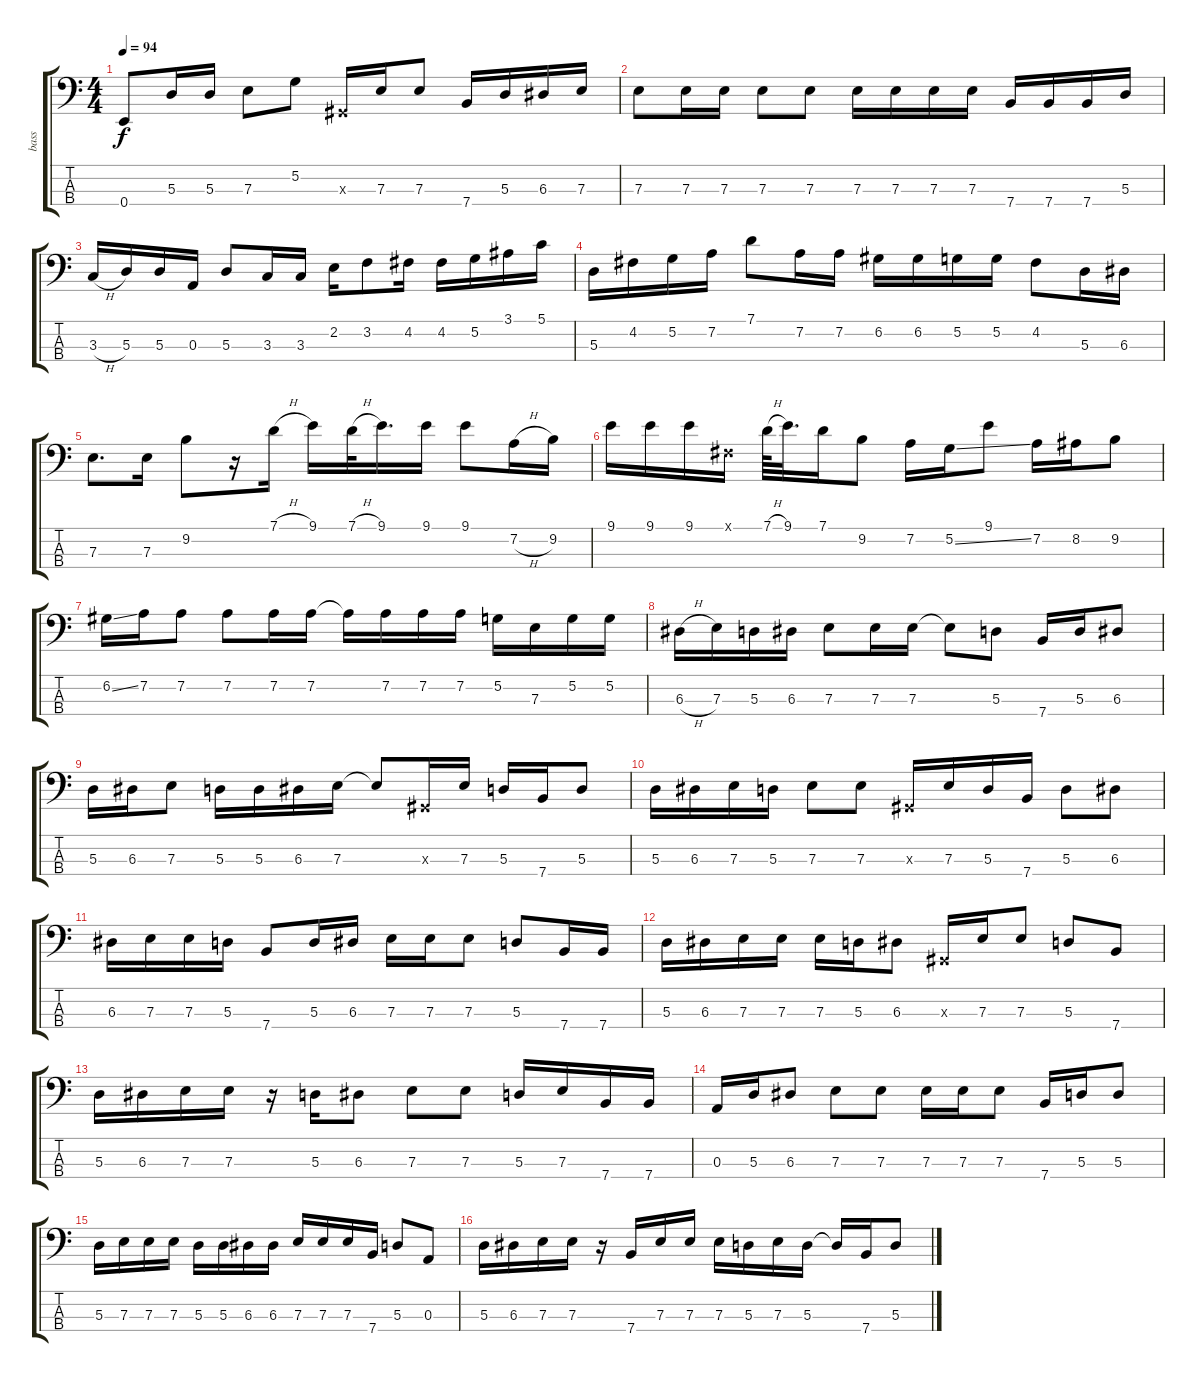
\track ("bass" "bass") {instrument electricbassfinger}
\staff {score tabs}
\tuning (G2 D2 A1 E1) {hide}
\ts (4 4)
\tempo 94
\clef f4
\ks c
0.4.8{dy f} 5.3.16 5.3.16 7.3.8 5.2.8 -1.3{x}.16 7.3.16 7.3.8 7.4.16 5.3.16 6.3.16 7.3.16 |
7.3.8 7.3.16 7.3.16 7.3.8 7.3.8 7.3.16 7.3.16 7.3.16 7.3.16 7.4.16 7.4.16 7.4.16 5.3.16 |
3.3{h}.16 5.3.16 5.3.16 0.3.16 5.3.8 3.3.16 3.3.16 2.2.16 3.2.8 4.2.16 4.2.16 5.2.16 3.1.16 5.1.16 |
5.3.16 4.2.16 5.2.16 7.2.16 7.1.8 7.2.16 7.2.16 6.2.16 6.2.16 5.2.16 5.2.16 4.2.8 5.3.16 6.3.16 |
7.3.8{d} 7.3.16 9.2.8 r.16 7.1{h}.16 9.1.16 7.1{h}.32 9.1.16{d} 9.1.16 9.1.8 7.2{h}.16 9.2.16 |
9.1.16 9.1.16 9.1.16 -1.1{x}.16 7.1{h}.64 9.1.32{d} 7.1.16 9.2.8 7.2.16 5.2{ss}.16 9.1.8 7.2.16 8.2.16 9.2.8 |
6.2{ss}.16 7.2.16 7.2.8 7.2.8 7.2.16 7.2.16 7.2{t}.16 7.2.16 7.2.16 7.2.16 5.2.16 7.3.16 5.2.16 5.2.16 |
6.3{h}.16 7.3.16 5.3.16 6.3.16 7.3.8 7.3.16 7.3.16 7.3{t}.8 5.3.8 7.4.16 5.3.16 6.3.8 |
5.3.16 6.3.16 7.3.8 5.3.16 5.3.16 6.3.16 7.3.16 7.3{t}.8 -1.3{x}.16 7.3.16 5.3.16 7.4.16 5.3.8 |
5.3.16 6.3.16 7.3.16 5.3.16 7.3.8 7.3.8 -1.3{x}.16 7.3.16 5.3.16 7.4.16 5.3.8 6.3.8 |
6.3.16 7.3.16 7.3.16 5.3.16 7.4.8 5.3.16 6.3.16 7.3.16 7.3.16 7.3.8 5.3.8 7.4.16 7.4.16 |
5.3.16 6.3.16 7.3.16 7.3.16 7.3.16 5.3.16 6.3.8 -1.3{x}.16 7.3.16 7.3.8 5.3.8 7.4.8 |
5.3.16 6.3.16 7.3.16 7.3.16 r.16 5.3.16 6.3.8 7.3.8 7.3.8 5.3.16 7.3.16 7.4.16 7.4.16 |
0.3.16 5.3.16 6.3.8 7.3.8 7.3.8 7.3.16 7.3.16 7.3.8 7.4.16 5.3.16 5.3.8 |
5.3.16 7.3.16 7.3.16 7.3.16 5.3.16 5.3.16 6.3.16 6.3.16 7.3.16 7.3.16 7.3.16 7.4.16 5.3.8 0.3.8 |
5.3.16 6.3.16 7.3.16 7.3.16 r.16 7.4.16 7.3.16 7.3.16 7.3.16 5.3.16 7.3.16 5.3.16 5.3{t}.16 7.4.16 5.3.8
